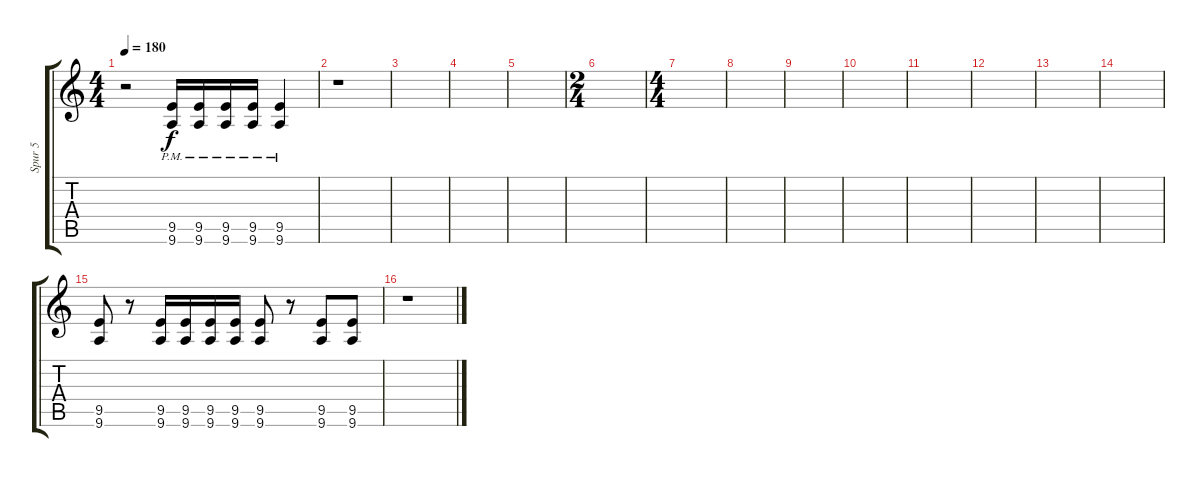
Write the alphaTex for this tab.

\track ("Spur 5" "Spur 5") {instrument distortionguitar}
\staff {score tabs}
\tuning (D4 A3 F3 C3 G2 C2) {hide}
\ts (4 4)
\tempo 180
\clef g2
\ks c
r.2{dy f} (9.5{pm} 9.6{pm}).16 (9.5{pm} 9.6{pm}).16 (9.5{pm} 9.6{pm}).16 (9.5{pm} 9.6{pm}).16 (9.5{pm} 9.6{pm}).4 |
r.1 |
|
|
|
\ts (2 4)
|
\ts (4 4)
|
|
|
|
|
|
|
|
(9.5 9.6).8 r.8 (9.5 9.6).16 (9.5 9.6).16 (9.5 9.6).16 (9.5 9.6).16 (9.5 9.6).8 r.8 (9.5 9.6).8 (9.5 9.6).8 |
r.1
